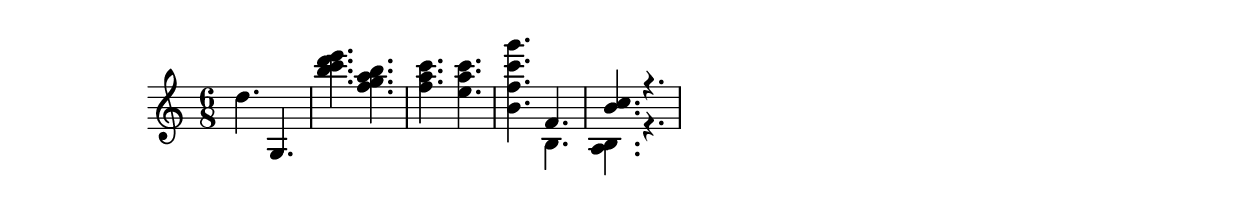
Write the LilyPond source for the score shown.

\version "2.6.0" \header{


    texidoc=" Noteheads can have dots, and rests too.  
    Augmentation dots should never be printed on a staff line,
but rather be shifted vertically. They should go up, but in case of
multiple parts, the down stems have down shifted dots.  In case of
chords, all dots should be in a column.  The dots follow the shift
of rests when avoiding collisions.

The priorities to print the dots are (ranked in importance):

@itemize @bullet
@item keeping dots off staff lines,
@item keeping dots close to their  note heads,
@item moving dots in the direction specified by the voice,
@item moving dots up.
@end itemize

"
}



\score { 
  \context Voice \relative c'' {
    \time 6/8
	d4. g,,
    \stemDown
    <b'' c d e>4.  <f g a b>
    <f a c> <e a c> <b f' c' g'>
	
	
    <<
	{ f  <b c> r4.  }\\
	{ b, <a b> r4. }
    >>
	
	
  }
  \layout { }  
  \midi { }
}

